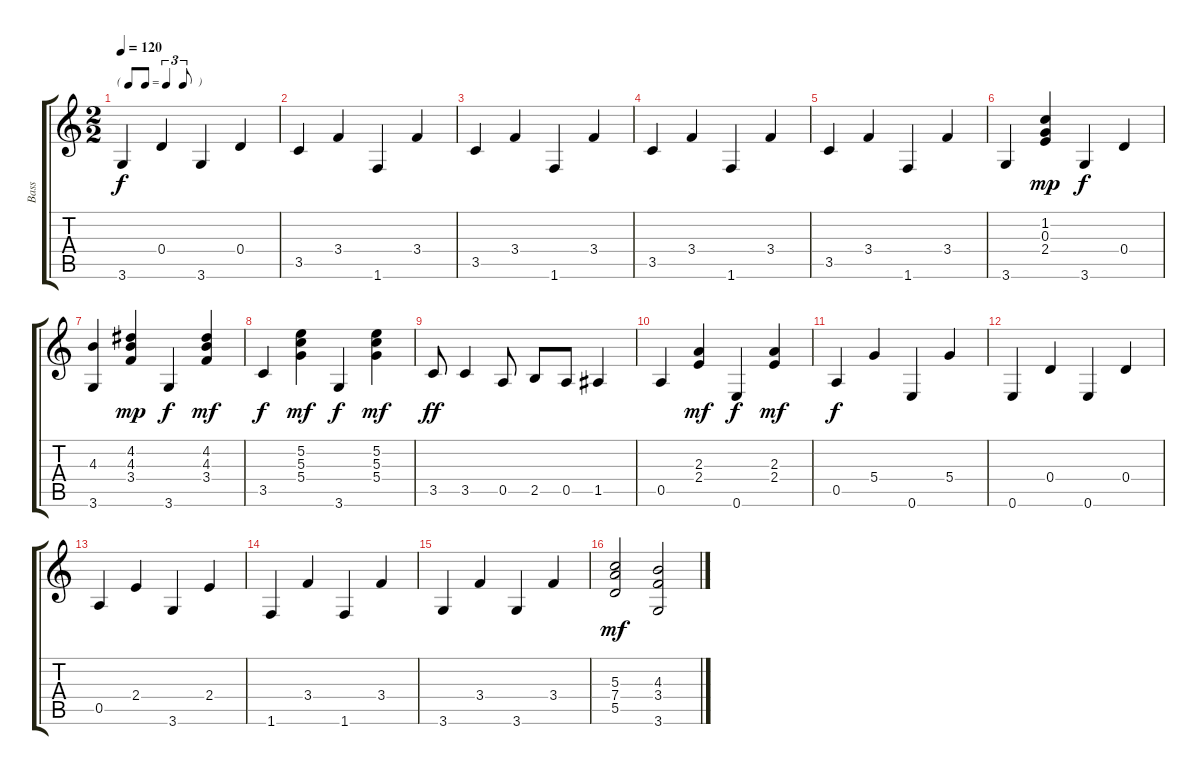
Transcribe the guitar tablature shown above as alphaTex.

\track ("Bass" "Bass") {instrument acousticguitarnylon}
\staff {score tabs}
\tuning (E4 B3 G3 D3 A2 E2) {hide}
\ts (2 2)
\tf triplet8th
\tempo 120
\clef g2
\ks c
3.6.4{dy f} 0.4.4 3.6.4 0.4.4 |
3.5.4 3.4.4 1.6.4 3.4.4 |
3.5.4 3.4.4 1.6.4 3.4.4 |
3.5.4 3.4.4 1.6.4 3.4.4 |
3.5.4 3.4.4 1.6.4 3.4.4 |
3.6.4 (1.2 0.3 2.4).4{dy mp} 3.6.4{dy f} 0.4.4 |
(4.3 3.6).4 (4.2 4.3 3.4).4{dy mp} 3.6.4{dy f} (4.2 4.3 3.4).4{dy mf} |
3.5.4{dy f} (5.2 5.3 5.4).4{dy mf} 3.6.4{dy f} (5.2 5.3 5.4).4{dy mf} |
3.5.8{dy ff} 3.5.4 0.5.8 2.5.8 0.5.8 1.5.4 |
0.5.4 (2.3 2.4).4{dy mf} 0.6.4{dy f} (2.3 2.4).4{dy mf} |
0.5.4{dy f} 5.4.4 0.6.4 5.4.4 |
0.6.4 0.4.4 0.6.4 0.4.4 |
0.5.4 2.4.4 3.6.4 2.4.4 |
1.6.4 3.4.4 1.6.4 3.4.4 |
3.6.4 3.4.4 3.6.4 3.4.4 |
(5.3 7.4 5.5).2{dy mf} (4.3 3.4 3.6).2
